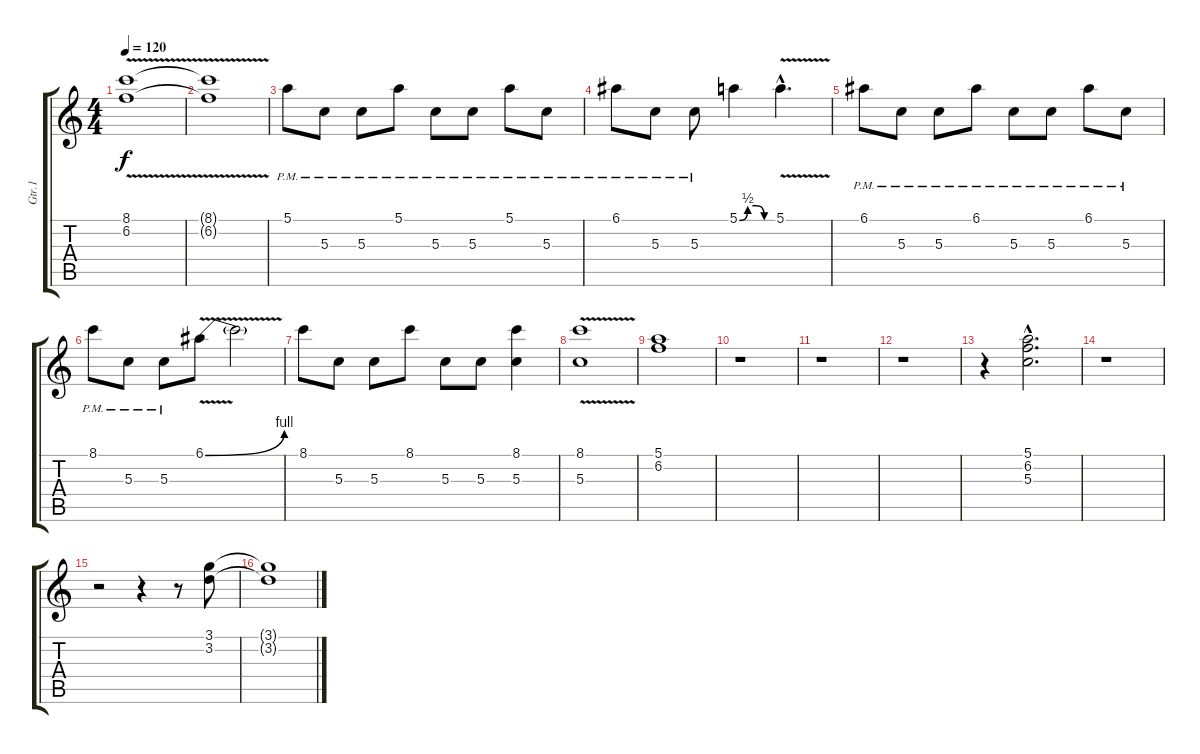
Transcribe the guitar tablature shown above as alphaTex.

\track ("Gtr.1" "Gtr.1") {instrument distortionguitar}
\staff {score tabs}
\tuning (E4 B3 G3 D3 A2 E2) {hide}
\ts (4 4)
\tempo 120
\clef g2
\ks c
(8.1{v} 6.2{v}).1{dy f instrument distortionguitar} |
(8.1{t} 6.2{t}).1 |
5.1{pm}.8 5.3{pm}.8 5.3{pm}.8 5.1{pm}.8 5.3{pm}.8 5.3{pm}.8 5.1{pm}.8 5.3{pm}.8 |
6.1{pm}.8 5.3{pm}.8 5.3{pm}.8 5.1{be (custom 0 0 15 2 30 2 45 0 60 0)}.4 5.1{v hac}.4{d} |
6.1{pm}.8 5.3{pm}.8 5.3{pm}.8 6.1{pm}.8 5.3{pm}.8 5.3{pm}.8 6.1{pm}.8 5.3{pm}.8 |
8.1{pm}.8 5.3{pm}.8 5.3{pm}.8 6.1{be (bend 0 0 60 4) v}.8 6.1{t}.2 |
8.1.8 5.3.8 5.3.8 8.1.8 5.3.8 5.3.8 (8.1 5.3).4 |
(8.1{v} 5.3{v}).1 |
(5.1 6.2).1{instrument electricguitarclean} |
r.1 |
r.1 |
r.1 |
r.4 (5.1{hac} 6.2{hac} 5.3{hac}).2{d} |
r.1 |
r.2 r.4 r.8 (3.1 3.2).8 |
(3.1{t} 3.2{t}).1
